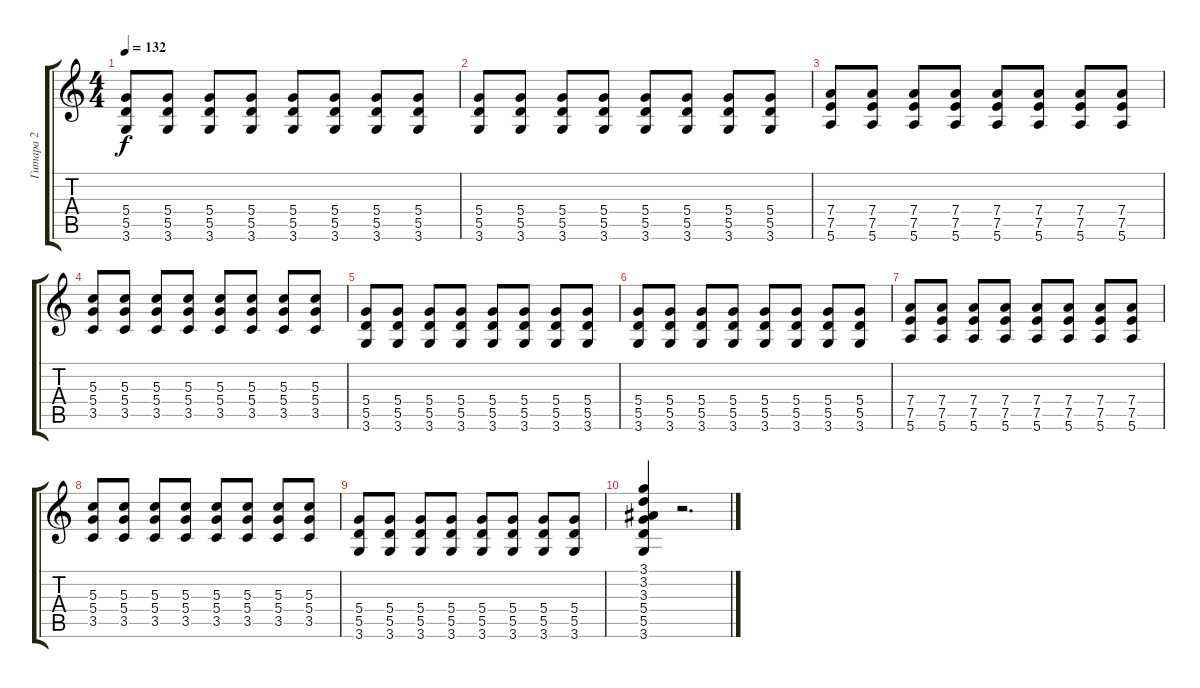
\track ("Гитара 2" "Гитара 2") {instrument distortionguitar}
\staff {score tabs}
\tuning (E4 B3 G3 D3 A2 E2) {hide}
\ts (4 4)
\tempo 132
\clef g2
\ks c
(5.4 5.5 3.6).8{dy f} (5.4 5.5 3.6).8 (5.4 5.5 3.6).8 (5.4 5.5 3.6).8 (5.4 5.5 3.6).8 (5.4 5.5 3.6).8 (5.4 5.5 3.6).8 (5.4 5.5 3.6).8 |
(5.4 5.5 3.6).8 (5.4 5.5 3.6).8 (5.4 5.5 3.6).8 (5.4 5.5 3.6).8 (5.4 5.5 3.6).8 (5.4 5.5 3.6).8 (5.4 5.5 3.6).8 (5.4 5.5 3.6).8 |
(7.4 7.5 5.6).8 (7.4 7.5 5.6).8 (7.4 7.5 5.6).8 (7.4 7.5 5.6).8 (7.4 7.5 5.6).8 (7.4 7.5 5.6).8 (7.4 7.5 5.6).8 (7.4 7.5 5.6).8 |
(5.3 5.4 3.5).8 (5.3 5.4 3.5).8 (5.3 5.4 3.5).8 (5.3 5.4 3.5).8 (5.3 5.4 3.5).8 (5.3 5.4 3.5).8 (5.3 5.4 3.5).8 (5.3 5.4 3.5).8 |
(5.4 5.5 3.6).8 (5.4 5.5 3.6).8 (5.4 5.5 3.6).8 (5.4 5.5 3.6).8 (5.4 5.5 3.6).8 (5.4 5.5 3.6).8 (5.4 5.5 3.6).8 (5.4 5.5 3.6).8 |
(5.4 5.5 3.6).8 (5.4 5.5 3.6).8 (5.4 5.5 3.6).8 (5.4 5.5 3.6).8 (5.4 5.5 3.6).8 (5.4 5.5 3.6).8 (5.4 5.5 3.6).8 (5.4 5.5 3.6).8 |
(7.4 7.5 5.6).8 (7.4 7.5 5.6).8 (7.4 7.5 5.6).8 (7.4 7.5 5.6).8 (7.4 7.5 5.6).8 (7.4 7.5 5.6).8 (7.4 7.5 5.6).8 (7.4 7.5 5.6).8 |
(5.3 5.4 3.5).8 (5.3 5.4 3.5).8 (5.3 5.4 3.5).8 (5.3 5.4 3.5).8 (5.3 5.4 3.5).8 (5.3 5.4 3.5).8 (5.3 5.4 3.5).8 (5.3 5.4 3.5).8 |
(5.4 5.5 3.6).8 (5.4 5.5 3.6).8 (5.4 5.5 3.6).8 (5.4 5.5 3.6).8 (5.4 5.5 3.6).8 (5.4 5.5 3.6).8 (5.4 5.5 3.6).8 (5.4 5.5 3.6).8 |
(3.1 3.2 3.3 5.4 5.5 3.6).4 r.2{d}
